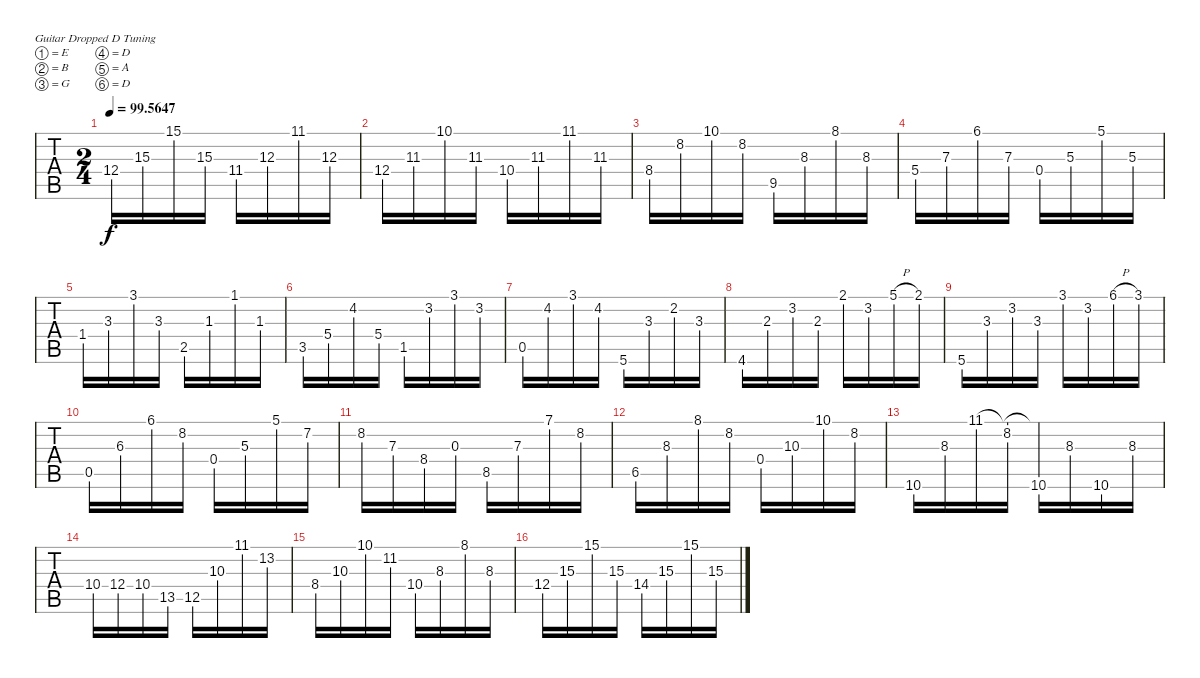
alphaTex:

\bracketExtendMode groupsimilarinstruments
\singleTrackTrackNamePolicy hidden
\multiTrackTrackNamePolicy hidden
\firstSystemTrackNameOrientation horizontal
\otherSystemsTrackNameOrientation horizontal
\track ("Classic Guitar" "N-Gt") {instrument acousticguitarnylon}
\staff {tabs}
\tuning (E4 B3 G3 D3 A2 D2)
\ts (2 4)
\tempo
99.5647
\accidentals auto
\clef g2
\ottava regular
\simile none
\scale
1.13241
\ks c
12.4.16{dy f} 15.3.16 15.1.16 15.3.16 11.4.16 12.3.16 11.1.16 12.3.16 |
\scale
0.955864 12.4.16 11.3.16 10.1.16 11.3.16 10.4.16 11.3.16 11.1.16 11.3.16 |
\scale
0.955864 8.4.16 8.2.16 10.1.16 8.2.16 9.5.16 8.3.16 8.1.16 8.3.16 |
\scale
0.955864 5.4.16 7.3.16 6.1.16 7.3.16 0.4.16 5.3.16 5.1.16 5.3.16 |
\scale
1.13241 1.4.16 3.3.16 3.1.16 3.3.16 2.5.16 1.3.16 1.1.16 1.3.16 |
\scale
0.955864 3.5.16 5.4.16 4.2.16 5.4.16 1.5.16 3.2.16 3.1.16 3.2.16 |
\scale
0.955864 0.5.16 4.2.16 3.1.16 4.2.16 5.6.16 3.3.16 2.2.16 3.3.16 |
\scale
0.955864 4.6.16 2.3.16 3.2.16 2.3.16 2.1.16 3.2.16 5.1{h}.16 2.1.16 |
\scale
1.13241 5.6.16 3.3.16 3.2.16 3.3.16 3.1.16 3.2.16 6.1{h}.16 3.1.16 |
\scale
0.955864 0.5.16 6.3.16 6.1.16 8.2.16 0.4.16 5.3.16 5.1.16 7.2.16 |
\scale
0.955864 8.2.16 7.3.16 8.4.16 0.3.16 8.5.16 7.3.16 7.1.16 8.2.16 |
\scale
0.955864 6.5.16 8.3.16 8.1.16 8.2.16 0.4.16 10.3.16 10.1.16 8.2.16 |
\scale
1.13241 10.6.16 8.3.16 11.1.16 (8.2 11.1{t}).16 (11.1{t} 10.6).16 8.3.16 10.6.16 8.3.16 |
\scale
0.955864 10.4.16 12.4.16 10.4.16 13.5.16 12.5.16 10.3.16 11.1.16 13.2.16 |
\scale
0.955864 8.4.16 10.3.16 10.1.16 11.2.16 10.4.16 8.3.16 8.1.16 8.3.16 |
\scale
0.955864 12.4.16 15.3.16 15.1.16 15.3.16 14.4.16 15.3.16 15.1.16 15.3.16
